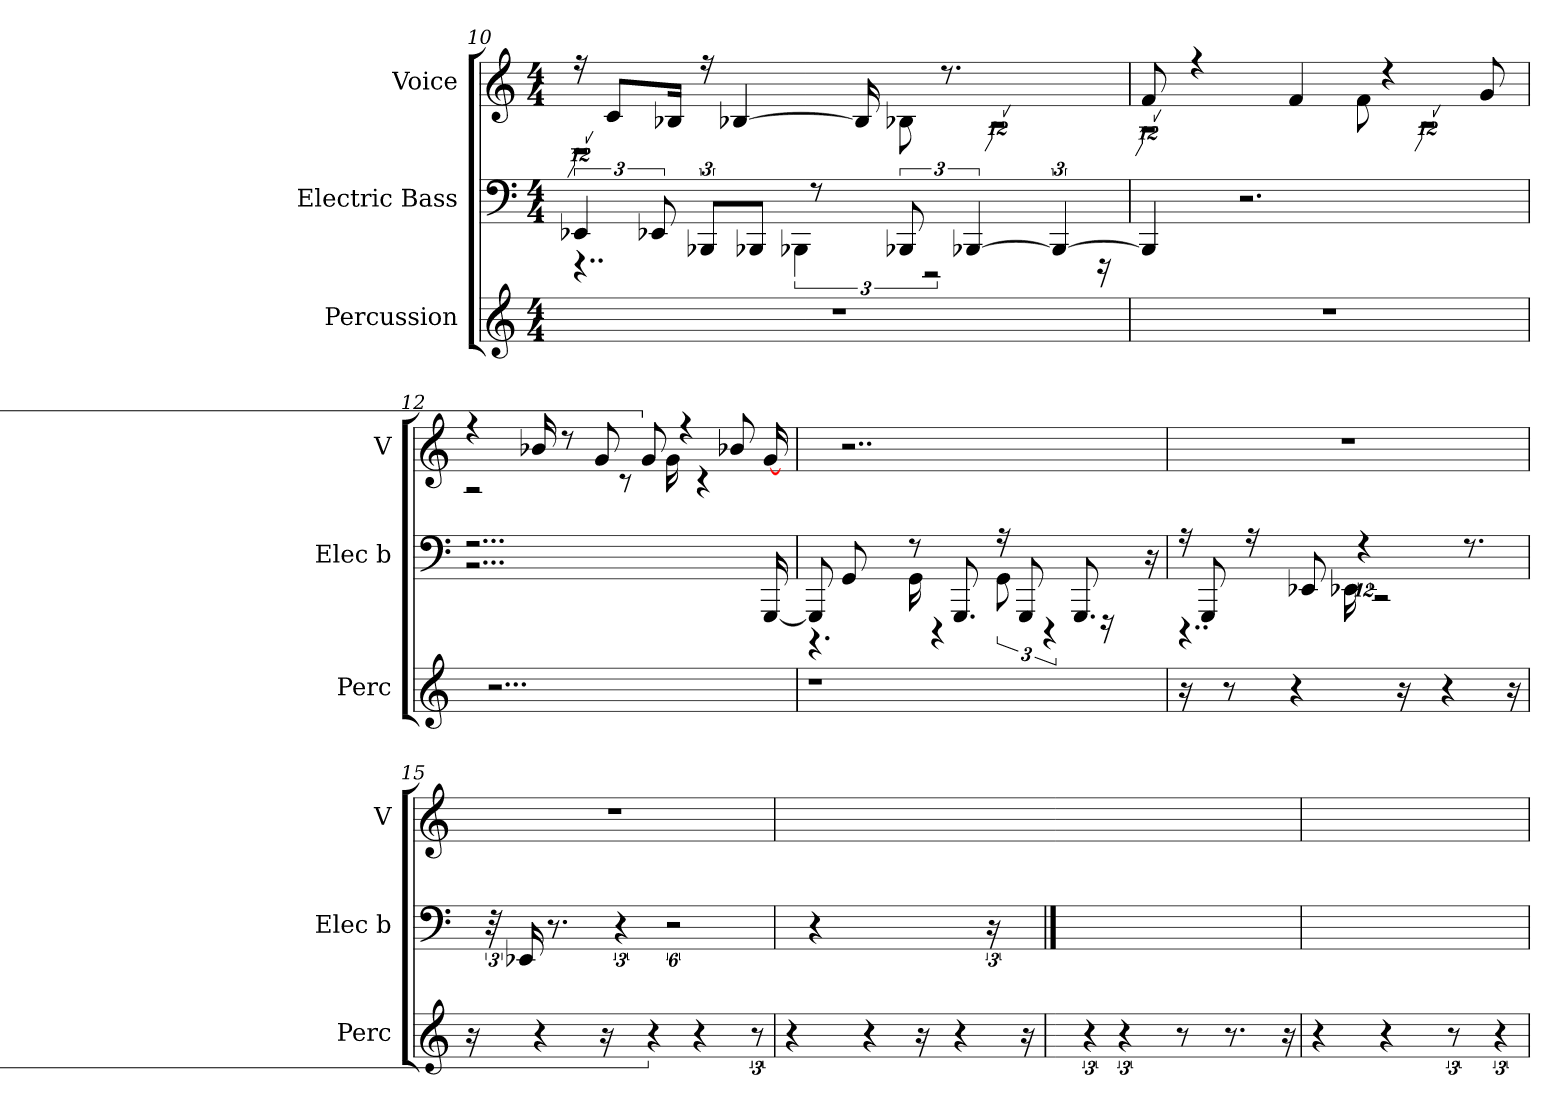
**kern	**kern	**kern
*part3	*part2	*part1
*staff3	*staff2	*staff1
*I"Percussion	*I"Electric Bass	*I"Voice
*I'Perc	*I'Elec b	*I'V
*clefG2	*clefF4	*clefG2
*M4/4	*M4/4	*M4/4
=10	=10	=10
*	*^	*^
1r	6EE-X	4..r	16r	12%7r
.	.	.	8c/L	.
.	12EE-X	.	.	.
.	.	.	16B-X/Jk	.
.	12BBB-X/L	.	16r	.
.	.	.	[4B-X	.
.	8BBB-X/J	.	.	.
.	.	6BBB-X	.	.
.	8r	.	.	.
.	.	.	16B-]	.
.	12BBB-X	.	.	8B-X
.	.	3r	.	.
.	.	.	8.r	.
.	[6BBB-X	.	.	.
.	.	.	.	24%7r
.	.	.	8.ryy	.
.	6BBB-_	.	.	.
.	.	16r	.	.
*	*v	*v	*	*
=11	=11	=11	=11
1r	4BBB-]	8f	12%7r
.	.	4r	.
.	2.r	.	.
.	.	4f	.
.	.	.	8f
.	.	4r	.
.	.	.	24%7r
.	.	8g	.
=12	=12	=12	=12
*	*^	*	*
16R	2...r	2...r	4r	2r
2...r	.	.	.	.
.	.	.	16b-X	.
.	.	.	8r	.
.	.	.	8g	.
.	.	.	.	8r
.	.	.	12g	.
.	.	.	.	16g
.	.	.	48%5r	.
.	.	.	.	4r
.	.	.	8b-X	.
.	.	.	8ryy	.
.	[16GGG	16ryy	.	[16g
*	*	*	*v	*v
=13	=13	=13	=13
1r	8GGG]	4.r	8ryy
.	8GG	.	2..r
.	8ryy	.	.
.	8r	16GG	.
.	.	4r	.
.	8.GGG	.	.
.	16r	12GG	.
.	8GGG	.	.
.	.	6r	.
.	8.GGG	.	.
.	.	16r	.
8ryy	.	8ryy	8ryy
.	16r	.	.
=14	=14	=14	=14
16r	16r	4..r	1r
16R	8GGG	.	.
8r	.	.	.
.	16r	.	.
16R	12ryy	.	.
4r	.	.	.
.	8EE-X	.	.
.	.	16EE-X	.
.	48%11r	.	.
.	.	2r	.
16r	.	.	.
16R	.	.	.
4r	16ryy	.	.
.	8.r	.	.
16r	16ryy	.	.
*	*v	*v	*
=15	=15	=15
16r	16ryy	1r
16R	48r	.
.	16EE-X	.
4r	.	.
.	8.r	.
.	12ryy	.
16r	.	.
.	6r	.
12R	.	.
6r	.	.
.	12%5r	.
48%7r	.	.
12R	.	.
12r	.	.
=16	=16	=16
4r	12ryy	1ryy
.	4r	.
16R	.	.
4r	.	.
.	2ryy	.
16r	.	.
16R	.	.
4r	.	.
.	24r	.
.	12ryy	.
16r	.	.
.	24ryy	.
=	==	==
12R	1ryy	1ryy
6r	.	.
6r	.	.
12R	.	.
8r	.	.
16R	.	.
8.r	.	.
16R	.	.
16r	.	.
=	=	=
4r	1ryy	1ryy
12R	.	.
4r	.	.
12R	.	.
12r	.	.
12R	.	.
6r	.	.
=	=	=
*-	*-	*-
